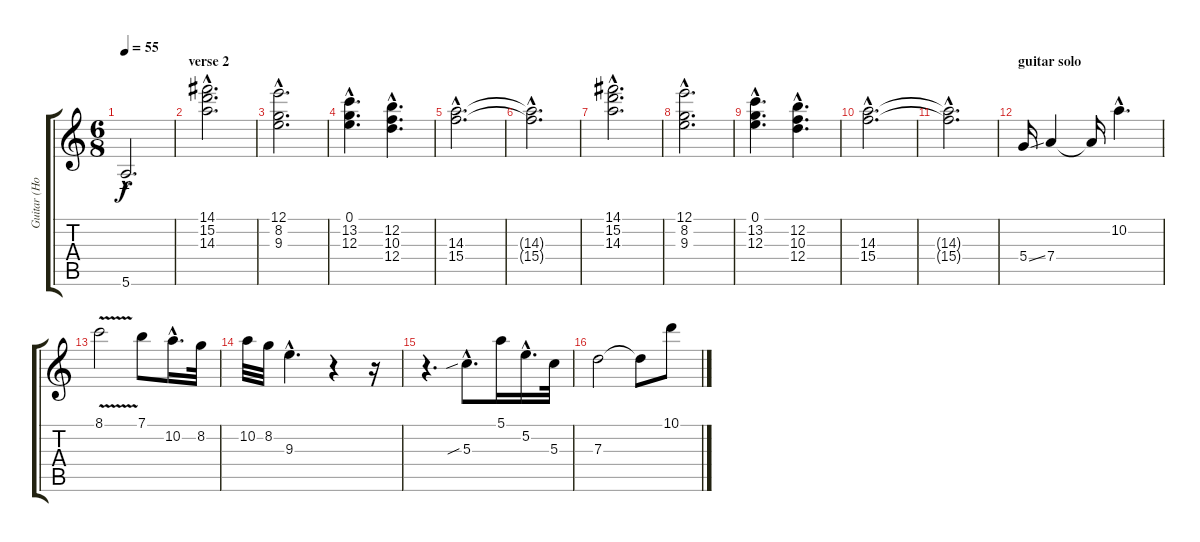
\track ("Guitar (Hogson)" "Guitar (Ho") {instrument distortionguitar}
\staff {score tabs}
\tuning (E4 B3 G3 D3 A2 E2) {hide}
\ts (6 8)
\tempo 55
\clef g2
\ks c
5.6{hac t}.2{d dy f} |
\section ("" "verse 2")
(14.1{hac} 15.2{hac} 14.3{hac}).2{d volume 11 instrument electricguitarjazz} |
(12.1{hac} 8.2{hac} 9.3{hac}).2{d} |
(0.1{hac} 13.2{hac} 12.3{hac}).4{d} (12.2{hac} 10.3{hac} 12.4{hac}).4{d} |
(14.3{hac} 15.4{hac}).2{d} |
(14.3{hac t} 15.4{hac t}).2{d} |
(14.1{hac} 15.2{hac} 14.3{hac}).2{d volume 11 instrument electricguitarjazz} |
(12.1{hac} 8.2{hac} 9.3{hac}).2{d} |
(0.1{hac} 13.2{hac} 12.3{hac}).4{d} (12.2{hac} 10.3{hac} 12.4{hac}).4{d} |
(14.3{hac} 15.4{hac}).2{d} |
(14.3{hac t} 15.4{hac t}).2{d} |
\section ("" "guitar solo")
5.4{ss}.16{volume 14 instrument distortionguitar} 7.4.4 7.4{t}.16 10.2{hac}.4{d} |
8.1{v}.2 7.1.8 10.2{hac}.16{d} 8.2.32 |
10.2.32 8.2.32 9.3{hac}.4{d} r.4 r.16 |
r.4{d} 5.3{sib hac}.8{d} 5.1.16 5.2{hac}.16{d} 5.3.32 |
7.3.2 7.3{t}.8 10.1.8
